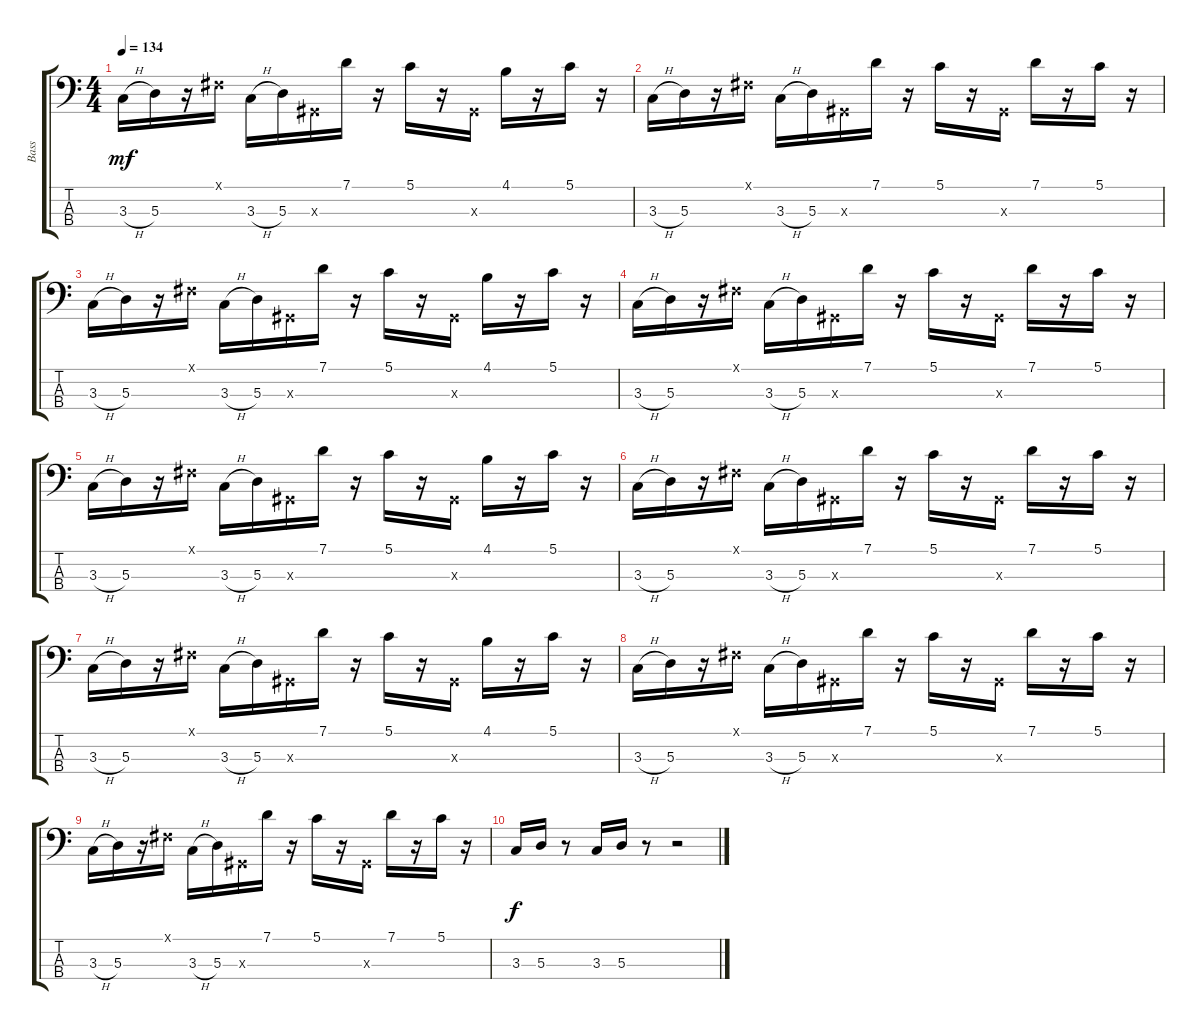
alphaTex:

\track ("Bass" "Bass") {instrument slapbass1}
\staff {score tabs}
\tuning (G2 D2 A1 E1) {hide}
\ts (4 4)
\tempo 134
\clef f4
\ks c
3.3{h}.16{dy mf} 5.3.16 r.16 -1.1{x}.16 3.3{h}.16 5.3.16 -1.3{x}.16 7.1.16 r.16 5.1.16 r.16 -1.3{x}.16 4.1.16 r.16 5.1.16 r.16 |
3.3{h}.16 5.3.16 r.16 -1.1{x}.16 3.3{h}.16 5.3.16 -1.3{x}.16 7.1.16 r.16 5.1.16 r.16 -1.3{x}.16 7.1.16 r.16 5.1.16 r.16 |
3.3{h}.16 5.3.16 r.16 -1.1{x}.16 3.3{h}.16 5.3.16 -1.3{x}.16 7.1.16 r.16 5.1.16 r.16 -1.3{x}.16 4.1.16 r.16 5.1.16 r.16 |
3.3{h}.16 5.3.16 r.16 -1.1{x}.16 3.3{h}.16 5.3.16 -1.3{x}.16 7.1.16 r.16 5.1.16 r.16 -1.3{x}.16 7.1.16 r.16 5.1.16 r.16 |
3.3{h}.16 5.3.16 r.16 -1.1{x}.16 3.3{h}.16 5.3.16 -1.3{x}.16 7.1.16 r.16 5.1.16 r.16 -1.3{x}.16 4.1.16 r.16 5.1.16 r.16 |
3.3{h}.16 5.3.16 r.16 -1.1{x}.16 3.3{h}.16 5.3.16 -1.3{x}.16 7.1.16 r.16 5.1.16 r.16 -1.3{x}.16 7.1.16 r.16 5.1.16 r.16 |
3.3{h}.16 5.3.16 r.16 -1.1{x}.16 3.3{h}.16 5.3.16 -1.3{x}.16 7.1.16 r.16 5.1.16 r.16 -1.3{x}.16 4.1.16 r.16 5.1.16 r.16 |
3.3{h}.16 5.3.16 r.16 -1.1{x}.16 3.3{h}.16 5.3.16 -1.3{x}.16 7.1.16 r.16 5.1.16 r.16 -1.3{x}.16 7.1.16 r.16 5.1.16 r.16 |
3.3{h}.16 5.3.16 r.16 -1.1{x}.16 3.3{h}.16 5.3.16 -1.3{x}.16 7.1.16 r.16 5.1.16 r.16 -1.3{x}.16 7.1.16 r.16 5.1.16 r.16 |
3.3.16{dy f} 5.3.16 r.8 3.3.16 5.3.16 r.8 r.2
